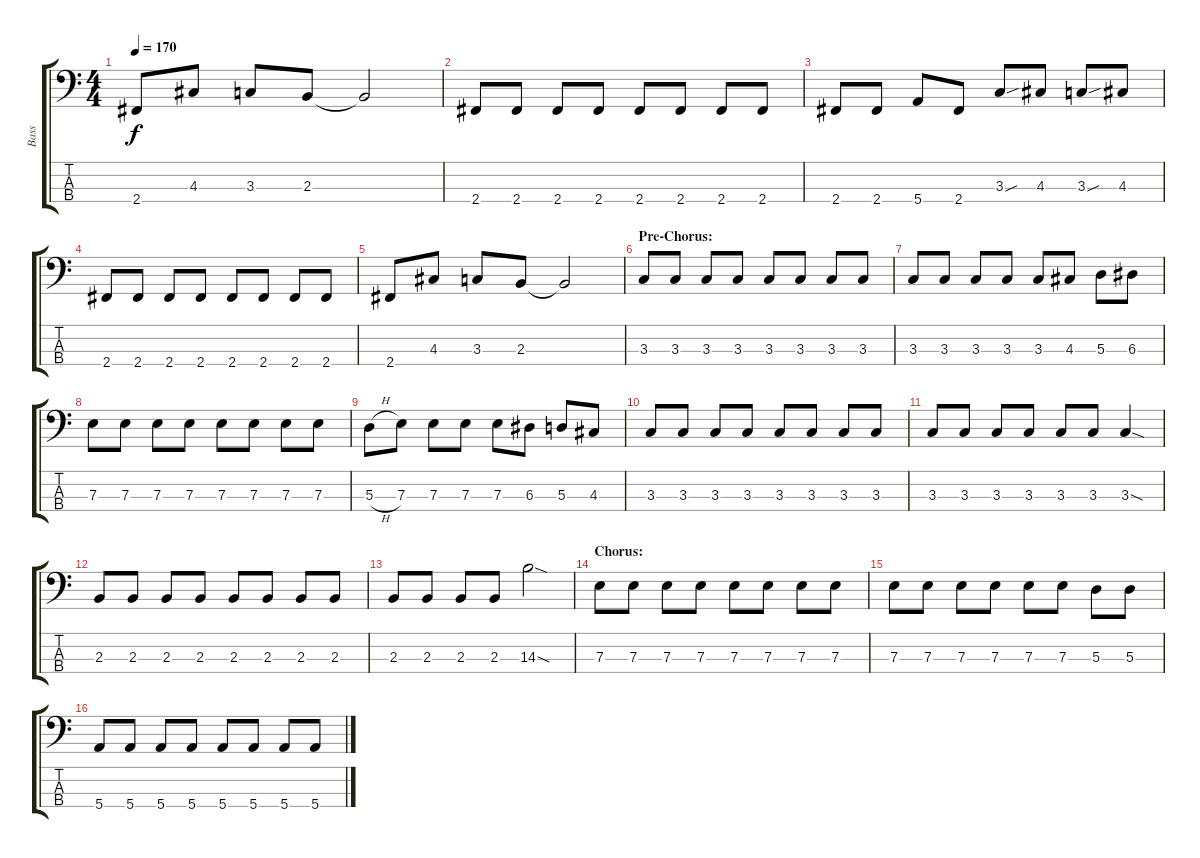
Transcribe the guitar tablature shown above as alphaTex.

\track ("Bass" "Bass") {instrument electricbasspick}
\staff {score tabs}
\tuning (G2 D2 A1 E1) {hide}
\ts (4 4)
\tempo 170
\clef f4
\ks c
2.4.8{dy f} 4.3.8 3.3.8 2.3.8 2.3{t}.2 |
2.4.8 2.4.8 2.4.8 2.4.8 2.4.8 2.4.8 2.4.8 2.4.8 |
2.4.8 2.4.8 5.4.8 2.4.8 3.3{sou}.8 4.3.8 3.3{sou}.8 4.3.8 |
2.4.8 2.4.8 2.4.8 2.4.8 2.4.8 2.4.8 2.4.8 2.4.8 |
2.4.8 4.3.8 3.3.8 2.3.8 2.3{t}.2 |
\section ("" "Pre-Chorus:")
3.3.8 3.3.8 3.3.8 3.3.8 3.3.8 3.3.8 3.3.8 3.3.8 |
3.3.8 3.3.8 3.3.8 3.3.8 3.3.8 4.3.8 5.3.8 6.3.8 |
7.3.8 7.3.8 7.3.8 7.3.8 7.3.8 7.3.8 7.3.8 7.3.8 |
5.3{h}.8 7.3.8 7.3.8 7.3.8 7.3.8 6.3.8 5.3.8 4.3.8 |
3.3.8 3.3.8 3.3.8 3.3.8 3.3.8 3.3.8 3.3.8 3.3.8 |
3.3.8 3.3.8 3.3.8 3.3.8 3.3.8 3.3.8 3.3{sod}.4 |
2.3.8 2.3.8 2.3.8 2.3.8 2.3.8 2.3.8 2.3.8 2.3.8 |
2.3.8 2.3.8 2.3.8 2.3.8 14.3{sod}.2 |
\section ("" "Chorus:")
7.3.8 7.3.8 7.3.8 7.3.8 7.3.8 7.3.8 7.3.8 7.3.8 |
7.3.8 7.3.8 7.3.8 7.3.8 7.3.8 7.3.8 5.3.8 5.3.8 |
5.4.8 5.4.8 5.4.8 5.4.8 5.4.8 5.4.8 5.4.8 5.4.8
